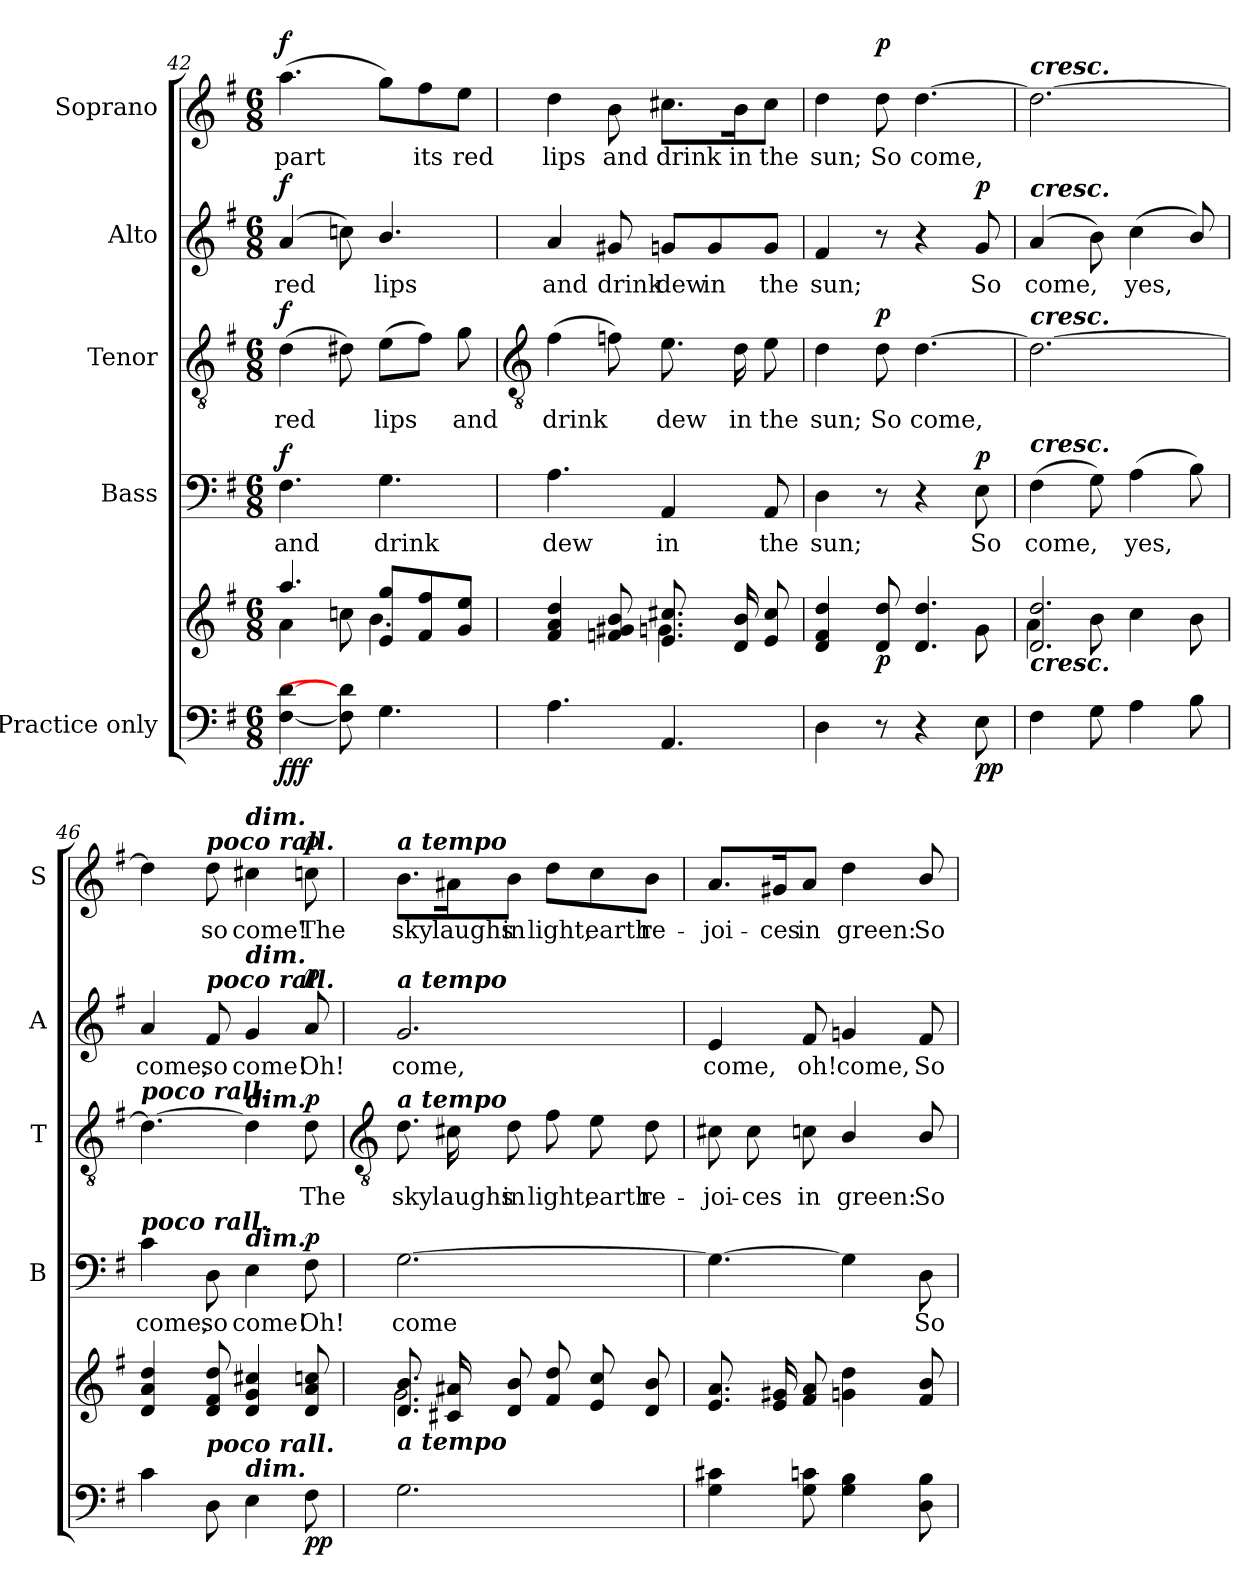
**kern	**kern	**dynam	**kern	**text	**dynam	**kern	**text	**dynam	**kern	**text	**dynam	**kern	**text	**dynam
*part5	*part5	*part5	*part4	*part4	*part4	*part3	*part3	*part3	*part2	*part2	*part2	*part1	*part1	*part1
*staff6	*staff5	*staff5/6	*staff4	*staff4	*staff4	*staff3	*staff3	*staff3	*staff2	*staff2	*staff2	*staff1	*staff1	*staff1
*I"Practice only	*	*	*I"Bass	*	*	*I"Tenor	*	*	*I"Alto	*	*	*I"Soprano	*	*
*	*	*	*I'B	*	*	*I'T	*	*	*I'A	*	*	*I'S	*	*
*clefF4	*clefG2	*	*clefF4	*	*	*clefGv2	*	*	*clefG2	*	*	*clefG2	*	*
*k[f#]	*k[f#]	*	*k[f#]	*	*	*k[f#]	*	*	*k[f#]	*	*	*k[f#]	*	*
*G:	*G:	*	*G:	*	*	*G:	*	*	*G:	*	*	*G:	*	*
*M6/8	*M6/8	*	*M6/8	*	*	*M6/8	*	*	*M6/8	*	*	*M6/8	*	*
=42	=42	=42	=42	=42	=42	=42	=42	=42	=42	=42	=42	=42	=42	=42
*	*^	*	*	*	*	*	*	*	*	*	*	*	*	*
!	!	!	!LO:DY:b=2	!	!LO:LY:b	!	!	!LO:LY:b	!	!	!LO:LY:b	!	!	!LO:LY:b	!
!	!	!	!LO:DY:n=1:b	!	!	!	!	!	!	!	!	!	!	!	!
!	!	!	!LO:DY:n=2:b	!	!	!LO:DY:b	!	!	!LO:DY:b	!	!	!LO:DY:b	!	!	!LO:DY:b
[4F# [4d	4.aa/	4a\	f f f	4.F#	and	f	(>4d	red	f	(<4a	red	f	(>4.aa	part	f
8F#] 8d#]	.	8ccn\	.	.	.	.	8d#X)	.	.	8ccn)	.	.	.	.	.
!	!	!	!	!	!LO:LY:b	!	!	!LO:LY:b	!	!	!LO:LY:b	!	!	!	!
4.G	8e/ 8gg/L	4.b\	.	4.G	drink	.	(>8eL	lips	.	4.b/	lips	.	8gg\L)	.	.
!	!	!	!	!	!	!	!	!	!	!	!	!	!	!LO:LY:b	!
.	8f#/ 8ff#/	.	.	.	.	.	8f#J)	.	.	.	.	.	8ff#\	its	.
!	!	!	!	!	!	!	!	!LO:LY:b	!	!	!	!	!	!LO:LY:b	!
.	8g/ 8ee/J	.	.	.	.	.	8g	and	.	.	.	.	8ee\J	red	.
!!LO:LB:g=z
=43	=43	=43	=43	=43	=43	=43	=43	=43	=43	=43	=43	=43	=43	=43	=43
*	*	*	*	*	*	*	*clefGv2	*	*	*	*	*	*	*	*
!	!	!	!	!	!LO:LY:b	!	!	!LO:LY:b	!	!	!LO:LY:b	!	!	!LO:LY:b	!
4.A	4f# 4a 4dd	4.ryy	.	4.A	dew	.	(>4f#	drink	.	4a	and	.	4dd	lips	.
!	!	!	!	!	!	!	!	!	!	!	!LO:LY:b	!	!	!LO:LY:b	!
.	8fn 8g#X 8b	.	.	.	.	.	8fn)	.	.	8g#X	drink	.	8b	and	.
!	!	!	!	!	!LO:LY:b	!	!	!LO:LY:b	!	!	!LO:LY:b	!	!	!LO:LY:b	!
4.AA	8.e 8.cc#XL	4.g\	.	4AA	in	.	8.e	dew	.	8gn/L	dew	.	8.cc#X\L	drink	.
!	!	!	!	!	!	!	!	!	!	!	!LO:LY:b	!	!	!	!
.	.	.	.	.	.	.	.	.	.	8g/	in	.	.	.	.
!	!	!	!	!	!	!	!	!LO:LY:b	!	!	!	!	!	!LO:LY:b	!
.	16d 16bL	.	.	.	.	.	16d	in	.	.	.	.	16b\K	in	.
!	!	!	!	!	!LO:LY:b	!	!	!LO:LY:b	!	!	!LO:LY:b	!	!	!LO:LY:b	!
.	8e 8cc#J	.	.	8AA	the	.	8e	the	.	8g/J	the	.	8cc#\J	the	.
=44	=44	=44	=44	=44	=44	=44	=44	=44	=44	=44	=44	=44	=44	=44	=44
!	!	!	!	!	!LO:LY:b	!	!	!LO:LY:b	!	!	!LO:LY:b	!	!	!LO:LY:b	!
4D	4d 4f# 4dd	4.ryy	.	4D	sun;	.	4d	sun;	.	4f#	sun;	.	4dd	sun;	.
!	!	!	!LO:DY:b	!	!	!	!	!LO:LY:b	!LO:DY:b	!	!	!	!	!LO:LY:b	!LO:DY:b
8r	8d 8dd	.	p	8r	.	.	8d	So	p	8r	.	.	8dd	So	p
!	!	!	!	!	!	!	!	!LO:LY:b	!	!	!	!	!	!LO:LY:b	!
4r	4.d 4.dd	4ryy	.	4r	.	.	[4.d	come,	.	4r	.	.	[4.dd	come,	.
!	!	!	!LO:DY:b=2	!	!LO:LY:b	!	!	!	!	!	!LO:LY:b	!	!	!	!
!	!	!	!LO:DY:n=1:b	!	!	!LO:DY:b	!	!	!	!	!	!LO:DY:b	!	!	!
8E	.	8g\	p p	8E	So	p	.	.	.	8g	So	p	.	.	.
=45	=45	=45	=45	=45	=45	=45	=45	=45	=45	=45	=45	=45	=45	=45	=45
!	!	!	!	!	!	!	!	!	!	!	!	!	!LO:TX:a:Bi:t=cresc.	!	!
!	!	!	!	!	!	!	!	!	!	!LO:TX:a:Bi:t=cresc.	!	!	!	!	!
!	!	!	!	!	!	!	!LO:TX:a:Bi:t=cresc.	!	!	!	!	!	!	!	!
!	!	!	!	!LO:TX:a:Bi:t=cresc.	!	!	!	!	!	!	!	!	!	!	!
!	!LO:TX:b:Bi:t=cresc.	!	!	!	!	!	!	!	!	!	!	!	!	!	!
!	!	!	!	!	!LO:LY:b	!	!	!	!	!	!LO:LY:b	!	!	!	!
4F#	2.d 2.dd	4a\	.	(>4F#	come,	.	2.d_	.	.	(<4a	come,	.	2.dd_	.	.
8G	.	8b\	.	8G)	.	.	.	.	.	8b)	.	.	.	.	.
!	!	!	!	!	!LO:LY:b	!	!	!	!	!	!LO:LY:b	!	!	!	!
4A	.	4cc\	.	(>4A	yes,	.	.	.	.	(<4cc	yes,	.	.	.	.
8B	.	8b\	.	8B)	.	.	.	.	.	8b/)	.	.	.	.	.
=46	=46	=46	=46	=46	=46	=46	=46	=46	=46	=46	=46	=46	=46	=46	=46
!	!	!	!	!	!	!	!LO:TX:a:Bi:t=poco rall.	!	!	!	!	!	!	!	!
!	!	!	!	!LO:TX:a:Bi:t=poco rall.	!	!	!	!	!	!	!	!	!	!	!
!	!	!LO:N:vis=1	!	!	!LO:LY:b	!	!	!	!	!	!LO:LY:b	!	!	!	!
4c	4d 4a 4dd	2.ryy	.	4c	come,	.	4.d_	.	.	4a	come,	.	4dd]	.	.
!	!	!	!	!	!	!	!	!	!	!	!	!	!LO:TX:a:Bi:t=poco rall.	!	!
!	!	!	!	!	!	!	!	!	!	!LO:TX:a:Bi:t=poco rall.	!	!	!	!	!
!	!LO:TX:b:Bi:t=poco rall.	!	!	!	!	!	!	!	!	!	!	!	!	!	!
!	!	!	!	!	!LO:LY:b	!	!	!	!	!	!LO:LY:b	!	!	!LO:LY:b	!
8D	8d 8f# 8dd	.	.	8D	so	.	.	.	.	8f#	so	.	8dd	so	.
!	!	!	!	!	!	!	!	!	!	!	!	!	!LO:TX:a:Bi:t=dim.	!	!
!	!	!	!	!	!	!	!	!	!	!LO:TX:a:Bi:t=dim.	!	!	!	!	!
!	!	!	!	!	!	!	!LO:TX:a:Bi:t=dim.	!	!	!	!	!	!	!	!
!	!	!	!	!LO:TX:a:Bi:t=dim.	!	!	!	!	!	!	!	!	!	!	!
!	!LO:TX:b:Bi:t=dim.	!	!	!	!	!	!	!	!	!	!	!	!	!	!
!	!	!	!	!	!LO:LY:b	!	!	!	!	!	!LO:LY:b	!	!	!LO:LY:b	!
4E	4d 4g 4cc#X	.	.	4E	come!	.	4d]	.	.	4g	come!	.	4cc#X	come!	.
!	!	!	!LO:DY:b=2	!	!LO:LY:b	!	!	!LO:LY:b	!	!	!LO:LY:b	!	!	!LO:LY:b	!
!	!	!	!LO:DY:n=1:b	!	!	!LO:DY:b	!	!	!LO:DY:b	!	!	!LO:DY:b	!	!	!LO:DY:b
8F#	8d 8a 8ccn	.	p p	8F#	Oh!	p	8d	The	p	8a	Oh!	p	8ccn	The	p
!!LO:LB:g=z
=47	=47	=47	=47	=47	=47	=47	=47	=47	=47	=47	=47	=47	=47	=47	=47
*	*	*	*	*	*	*	*clefGv2	*	*	*	*	*	*	*	*
!	!	!	!	!	!	!	!	!	!	!	!	!	!LO:TX:a:Bi:t=a tempo	!	!
!	!	!	!	!	!	!	!	!	!	!LO:TX:a:Bi:t=a tempo	!	!	!	!	!
!	!	!	!	!	!	!	!LO:TX:a:Bi:t=a tempo	!	!	!	!	!	!	!	!
!	!LO:TX:b:Bi:t=a tempo	!	!	!	!	!	!	!	!	!	!	!	!	!	!
!	!	!	!	!	!LO:LY:b	!	!	!LO:LY:b	!	!	!LO:LY:b	!	!	!LO:LY:b	!
2.G	8.d 8.bL	2.g\	.	[2.G	come	.	8.d	sky	.	2.g	come,	.	8.b\L	sky	.
!	!	!	!	!	!	!	!	!LO:LY:b	!	!	!	!	!	!LO:LY:b	!
.	16c#X 16a#XL	.	.	.	.	.	16c#X	laughs	.	.	.	.	16a#X\K	laughs	.
!	!	!	!	!	!	!	!	!LO:LY:b	!	!	!	!	!	!LO:LY:b	!
.	8d 8bJ	.	.	.	.	.	8d	in	.	.	.	.	8b\J	in	.
!	!	!	!	!	!	!	!	!LO:LY:b	!	!	!	!	!	!LO:LY:b	!
.	8f# 8ddL	.	.	.	.	.	8f#	light,	.	.	.	.	8dd\L	light,	.
!	!	!	!	!	!	!	!	!LO:LY:b	!	!	!	!	!	!LO:LY:b	!
.	8e 8cc	.	.	.	.	.	8e	earth	.	.	.	.	8cc\	earth	.
!	!	!	!	!	!	!	!	!LO:LY:b	!	!	!	!	!	!LO:LY:b	!
.	8d/ 8b/J	.	.	.	.	.	8d	re-	.	.	.	.	8b\J	re-	.
=48	=48	=48	=48	=48	=48	=48	=48	=48	=48	=48	=48	=48	=48	=48	=48
!	!	!	!	!	!	!	!	!LO:LY:b	!	!	!LO:LY:b	!	!	!LO:LY:b	!
4G 4c#X	8.e 8.aL	2ryy	.	4.G_	.	.	8c#X	-joi-	.	4e	come,	.	8.a/L	-joi-	.
!	!	!	!	!	!	!	!	!LO:LY:b	!	!	!	!	!	!	!
.	.	.	.	.	.	.	8c#	-ces	.	.	.	.	.	.	.
!	!	!	!	!	!	!	!	!	!	!	!	!	!	!LO:LY:b	!
.	16e 16g#XL	.	.	.	.	.	.	.	.	.	.	.	16g#X/K	-ces	.
!	!	!	!	!	!	!	!	!LO:LY:b	!	!	!LO:LY:b	!	!	!LO:LY:b	!
8G 8cn	8f# 8aJ	.	.	.	.	.	8cn	in	.	8f#	oh!	.	8a/J	in	.
!	!	!	!	!	!	!	!	!LO:LY:b	!	!	!LO:LY:b	!	!	!LO:LY:b	!
4G 4B	4gn 4dd	.	.	4G]	.	.	4B/	green:	.	4gn	come,	.	4dd	green:	.
.	.	8ryy	.	.	.	.	.	.	.	.	.	.	.	.	.
!	!	!	!	!	!LO:LY:b	!	!	!LO:LY:b	!	!	!LO:LY:b	!	!	!LO:LY:b	!
8D 8B	8f#/ 8b/	8ryy	.	8D	So	.	8B/	So	.	8f#	So	.	8b/	So	.
*	*v	*v	*	*	*	*	*	*	*	*	*	*	*	*	*
=	=	=	=	=	=	=	=	=	=	=	=	=	=	=
*-	*-	*-	*-	*-	*-	*-	*-	*-	*-	*-	*-	*-	*-	*-
